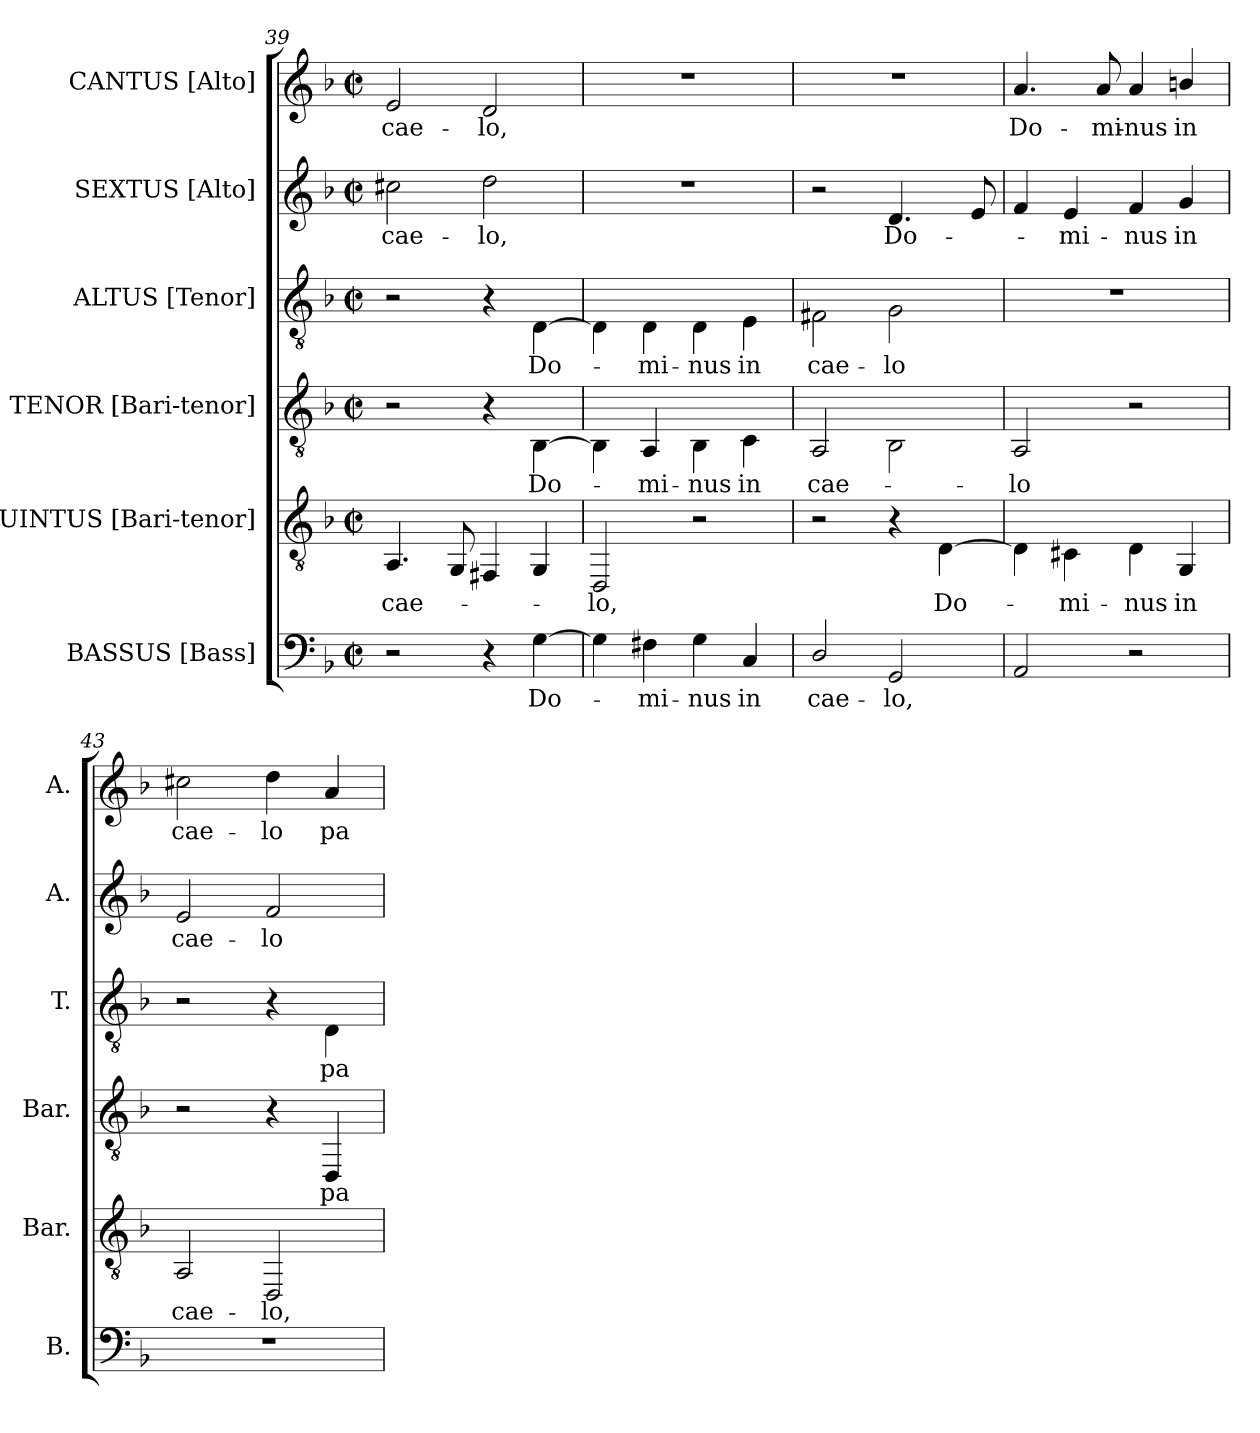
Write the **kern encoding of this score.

**kern	**text	**kern	**text	**kern	**text	**kern	**text	**kern	**text	**kern	**text
*part6	*part6	*part5	*part5	*part4	*part4	*part3	*part3	*part2	*part2	*part1	*part1
*staff6	*staff6	*staff5	*staff5	*staff4	*staff4	*staff3	*staff3	*staff2	*staff2	*staff1	*staff1
*I"BASSUS [Bass]	*	*I"QUINTUS [Bari-tenor]	*	*I"TENOR [Bari-tenor]	*	*I"ALTUS [Tenor]	*	*I"SEXTUS [Alto]	*	*I"CANTUS [Alto]	*
*I'B.	*	*I'Bar.	*	*I'Bar.	*	*I'T.	*	*I'A.	*	*I'A.	*
!!LO:PB:g=z
*clefF4	*	*clefGv2	*	*clefGv2	*	*clefGv2	*	*clefG2	*	*clefG2	*
*k[b-]	*	*k[b-]	*	*k[b-]	*	*k[b-]	*	*k[b-]	*	*k[b-]	*
*d:	*	*d:	*	*d:	*	*d:	*	*d:	*	*d:	*
*M2/2	*	*M2/2	*	*M2/2	*	*M2/2	*	*M2/2	*	*M2/2	*
*met(c|)	*	*met(c|)	*	*met(c|)	*	*met(c|)	*	*met(c|)	*	*met(c|)	*
=39	=39	=39	=39	=39	=39	=39	=39	=39	=39	=39	=39
!	!	!	!LO:LY:b:color=#000000	!	!	!	!	!	!	!	!
!	!	!	!	!	!	!	!	!	!LO:LY:b:color=#000000	!	!
!	!	!	!	!	!	!	!	!	!	!	!LO:LY:b:color=#000000
2r	.	4.AAi/	cae-	2r	.	2r	.	2cc#Xi\	cae-	2ei/	cae-
.	.	8GGi/	.	.	.	.	.	.	.	.	.
!	!	!	!	!	!	!	!	!	!LO:LY:b:color=#000000	!	!
!	!	!	!	!	!	!	!	!	!	!	!LO:LY:b:color=#000000
4r	.	4FF#Xi/	.	4r	.	4r	.	2ddi\	-lo,	2di/	-lo,
!	!LO:LY:b:color=#000000	!	!	!	!	!	!	!	!	!	!
!	!	!	!	!	!LO:LY:b:color=#000000	!	!	!	!	!	!
!	!	!	!	!	!	!	!LO:LY:b:color=#000000	!	!	!	!
[4Gi\	Do-	4GGi/	.	[4BB-i\	Do-	[4Di\	Do-	.	.	.	.
=40	=40	=40	=40	=40	=40	=40	=40	=40	=40	=40	=40
!	!	!	!LO:LY:b:color=#000000	!	!	!	!	!	!	!	!
4Gi\]	.	2DDi/	-lo,	4BB-i\]	.	4Di\]	.	1r	.	1r	.
!	!LO:LY:b:color=#000000	!	!	!	!	!	!	!	!	!	!
!	!	!	!	!	!LO:LY:b:color=#000000	!	!	!	!	!	!
!	!	!	!	!	!	!	!LO:LY:b:color=#000000	!	!	!	!
4F#Xi\	-mi-	.	.	4AAi/	-mi-	4Di\	-mi-	.	.	.	.
!	!LO:LY:b:color=#000000	!	!	!	!	!	!	!	!	!	!
!	!	!	!	!	!LO:LY:b:color=#000000	!	!	!	!	!	!
!	!	!	!	!	!	!	!LO:LY:b:color=#000000	!	!	!	!
4Gi\	-nus	2r	.	4BB-i\	-nus	4Di\	-nus	.	.	.	.
!	!LO:LY:b:color=#000000	!	!	!	!	!	!	!	!	!	!
!	!	!	!	!	!LO:LY:b:color=#000000	!	!	!	!	!	!
!	!	!	!	!	!	!	!LO:LY:b:color=#000000	!	!	!	!
4Ci/	in	.	.	4Ci\	in	4Ei\	in	.	.	.	.
=41	=41	=41	=41	=41	=41	=41	=41	=41	=41	=41	=41
!	!LO:LY:b:color=#000000	!	!	!	!	!	!	!	!	!	!
!	!	!	!	!	!LO:LY:b:color=#000000	!	!	!	!	!	!
!	!	!	!	!	!	!	!LO:LY:b:color=#000000	!	!	!	!
2Di/	cae-	2r	.	2AAi/	cae-	2F#Xi\	cae-	2r	.	1r	.
!	!LO:LY:b:color=#000000	!	!	!	!	!	!	!	!	!	!
!	!	!	!	!	!	!	!LO:LY:b:color=#000000	!	!	!	!
!	!	!	!	!	!	!	!	!	!LO:LY:b:color=#000000	!	!
2GGi/	-lo,	4r	.	2BB-i\	.	2Gi\	-lo	4.di/	Do-	.	.
!	!	!	!LO:LY:b:color=#000000	!	!	!	!	!	!	!	!
.	.	[4Di\	Do-	.	.	.	.	.	.	.	.
.	.	.	.	.	.	.	.	8ei/	.	.	.
=42	=42	=42	=42	=42	=42	=42	=42	=42	=42	=42	=42
!	!	!	!	!	!LO:LY:b:color=#000000	!	!	!	!	!	!
!	!	!	!	!	!	!	!	!	!	!	!LO:LY:b:color=#000000
2AAi/	.	4Di\]	.	2AAi/	-lo	1r	.	4fi/	.	4.ai/	Do-
!	!	!	!LO:LY:b:color=#000000	!	!	!	!	!	!	!	!
!	!	!	!	!	!	!	!	!	!LO:LY:b:color=#000000	!	!
.	.	4C#Xi\	-mi-	.	.	.	.	4ei/	-mi-	.	.
!	!	!	!	!	!	!	!	!	!	!	!LO:LY:b:color=#000000
.	.	.	.	.	.	.	.	.	.	8ai/	-mi-
!	!	!	!LO:LY:b:color=#000000	!	!	!	!	!	!	!	!
!	!	!	!	!	!	!	!	!	!LO:LY:b:color=#000000	!	!
!	!	!	!	!	!	!	!	!	!	!	!LO:LY:b:color=#000000
2r	.	4Di\	-nus	2r	.	.	.	4fi/	-nus	4ai/	-nus
!	!	!	!LO:LY:b:color=#000000	!	!	!	!	!	!	!	!
!	!	!	!	!	!	!	!	!	!LO:LY:b:color=#000000	!	!
!	!	!	!	!	!	!	!	!	!	!	!LO:LY:b:color=#000000
.	.	4GGi/	in	.	.	.	.	4gi/	in	4bni/	in
!!LO:LB:g=z
=43	=43	=43	=43	=43	=43	=43	=43	=43	=43	=43	=43
!	!	!	!LO:LY:b:color=#000000	!	!	!	!	!	!	!	!
!	!	!	!	!	!	!	!	!	!LO:LY:b:color=#000000	!	!
!	!	!	!	!	!	!	!	!	!	!	!LO:LY:b:color=#000000
1r	.	2AAi/	cae-	2r	.	2r	.	2ei/	cae-	2cc#Xi\	cae-
!	!	!	!LO:LY:b:color=#000000	!	!	!	!	!	!	!	!
!	!	!	!	!	!	!	!	!	!LO:LY:b:color=#000000	!	!
!	!	!	!	!	!	!	!	!	!	!	!LO:LY:b:color=#000000
.	.	2DDi/	-lo,	4r	.	4r	.	2fi/	-lo	4ddi\	-lo
!	!	!	!	!	!LO:LY:b:color=#000000	!	!	!	!	!	!
!	!	!	!	!	!	!	!LO:LY:b:color=#000000	!	!	!	!
!	!	!	!	!	!	!	!	!	!	!	!LO:LY:b:color=#000000
.	.	.	.	4DDi/	pa-	4Di\	pa-	.	.	4ai/	pa-
=	=	=	=	=	=	=	=	=	=	=	=
*-	*-	*-	*-	*-	*-	*-	*-	*-	*-	*-	*-
